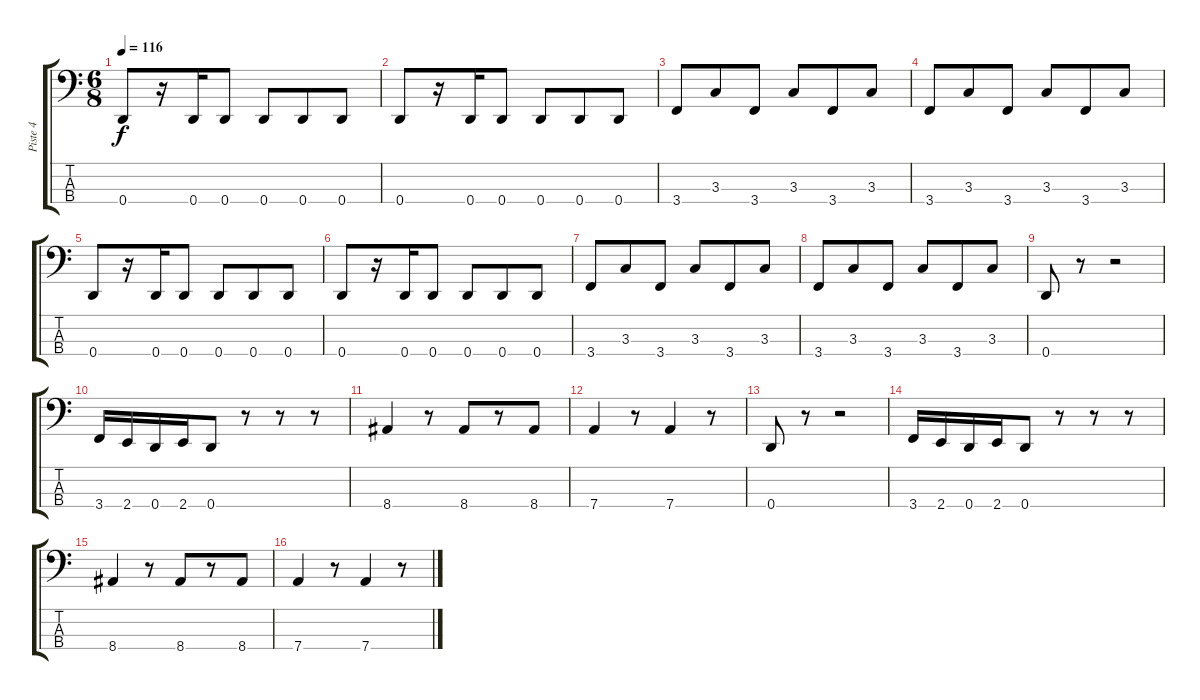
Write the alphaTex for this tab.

\track ("Piste 4" "Piste 4") {instrument acousticguitarnylon}
\staff {score tabs}
\tuning (G2 D2 A1 D1) {hide}
\ts (6 8)
\tempo 116
\clef f4
\ks c
0.4.8{dy f} r.16 0.4.16 0.4.8 0.4.8 0.4.8 0.4.8 |
0.4.8 r.16 0.4.16 0.4.8 0.4.8 0.4.8 0.4.8 |
3.4.8 3.3.8 3.4.8 3.3.8 3.4.8 3.3.8 |
3.4.8 3.3.8 3.4.8 3.3.8 3.4.8 3.3.8 |
0.4.8 r.16 0.4.16 0.4.8 0.4.8 0.4.8 0.4.8 |
0.4.8 r.16 0.4.16 0.4.8 0.4.8 0.4.8 0.4.8 |
3.4.8 3.3.8 3.4.8 3.3.8 3.4.8 3.3.8 |
3.4.8 3.3.8 3.4.8 3.3.8 3.4.8 3.3.8 |
0.4.8 r.8 r.2 |
3.4.16 2.4.16 0.4.16 2.4.16 0.4.8 r.8 r.8 r.8 |
8.4.4 r.8 8.4.8 r.8 8.4.8 |
7.4.4 r.8 7.4.4 r.8 |
0.4.8 r.8 r.2 |
3.4.16 2.4.16 0.4.16 2.4.16 0.4.8 r.8 r.8 r.8 |
8.4.4 r.8 8.4.8 r.8 8.4.8 |
7.4.4 r.8 7.4.4 r.8
